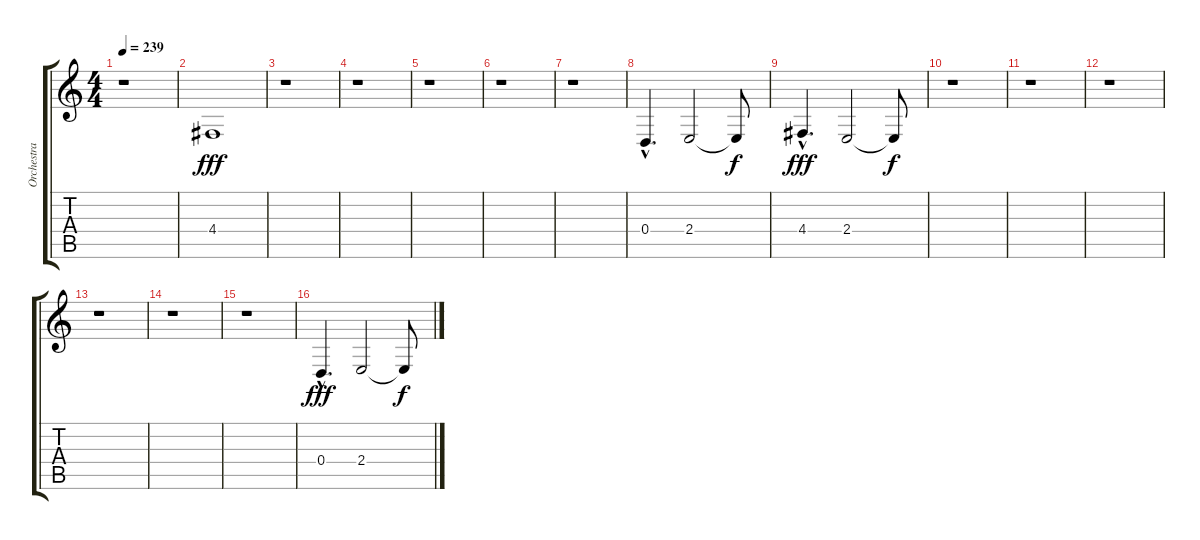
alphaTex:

\track ("Orchestra Hit" "Orchestra ") {instrument orchestrahit}
\staff {score tabs}
\tuning (E4 B3 G3 D3 A2 E2) {hide}
\ts (4 4)
\tempo 239
\clef g2
\ks c
r.1{dy fff} |
4.4.1 |
r.1 |
r.1 |
r.1 |
r.1 |
r.1 |
0.4{hac}.4{d} 2.4.2 2.4{t}.8{dy f} |
4.4{hac}.4{d dy fff} 2.4.2 2.4{t}.8{dy f} |
r.1 |
r.1 |
r.1 |
r.1 |
r.1 |
r.1 |
0.4{hac}.4{d dy fff} 2.4.2 2.4{t}.8{dy f}
